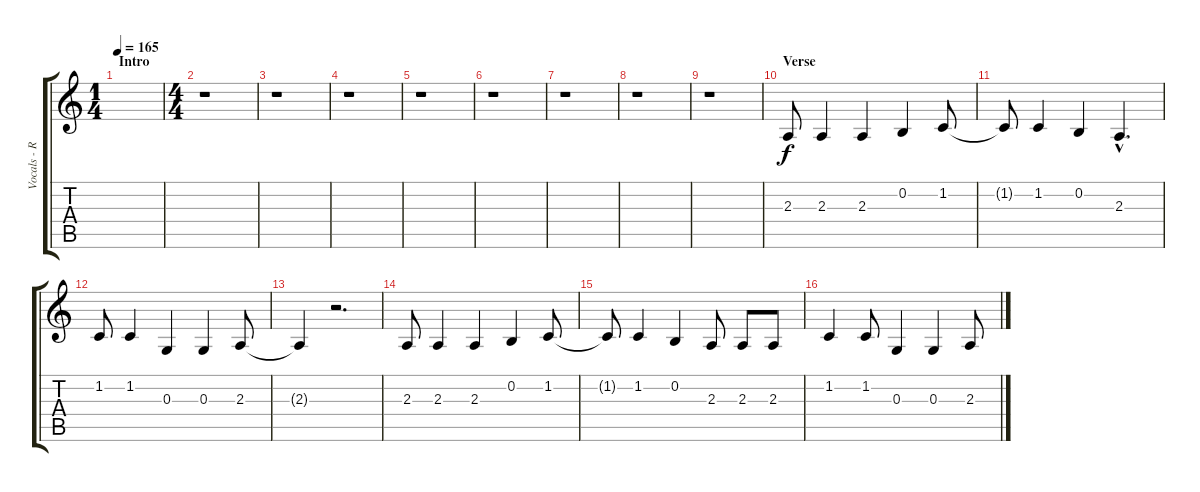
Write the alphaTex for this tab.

\track ("Vocals - Rob Halford" "Vocals - R") {instrument lead2sawtooth}
\staff {score tabs}
\tuning (E4 B3 G3 D3 A2 E2) {hide}
\ts (1 4)
\section ("" "Intro")
\tempo 165
\clef g2
\ks c
|
\ts (4 4)
r.1 |
r.1 |
r.1 |
r.1 |
r.1 |
r.1 |
r.1 |
r.1 |
\section ("" "Verse")
2.3.8 2.3.4 2.3.4 0.2.4 1.2.8 |
1.2{t}.8 1.2.4 0.2.4 2.3{hac}.4{d} |
1.2.8 1.2.4 0.3.4 0.3.4 2.3.8 |
2.3{t}.4 r.2{d} |
2.3.8 2.3.4 2.3.4 0.2.4 1.2.8 |
1.2{t}.8 1.2.4 0.2.4 2.3.8 2.3.8 2.3.8 |
1.2.4 1.2.8 0.3.4 0.3.4 2.3.8
